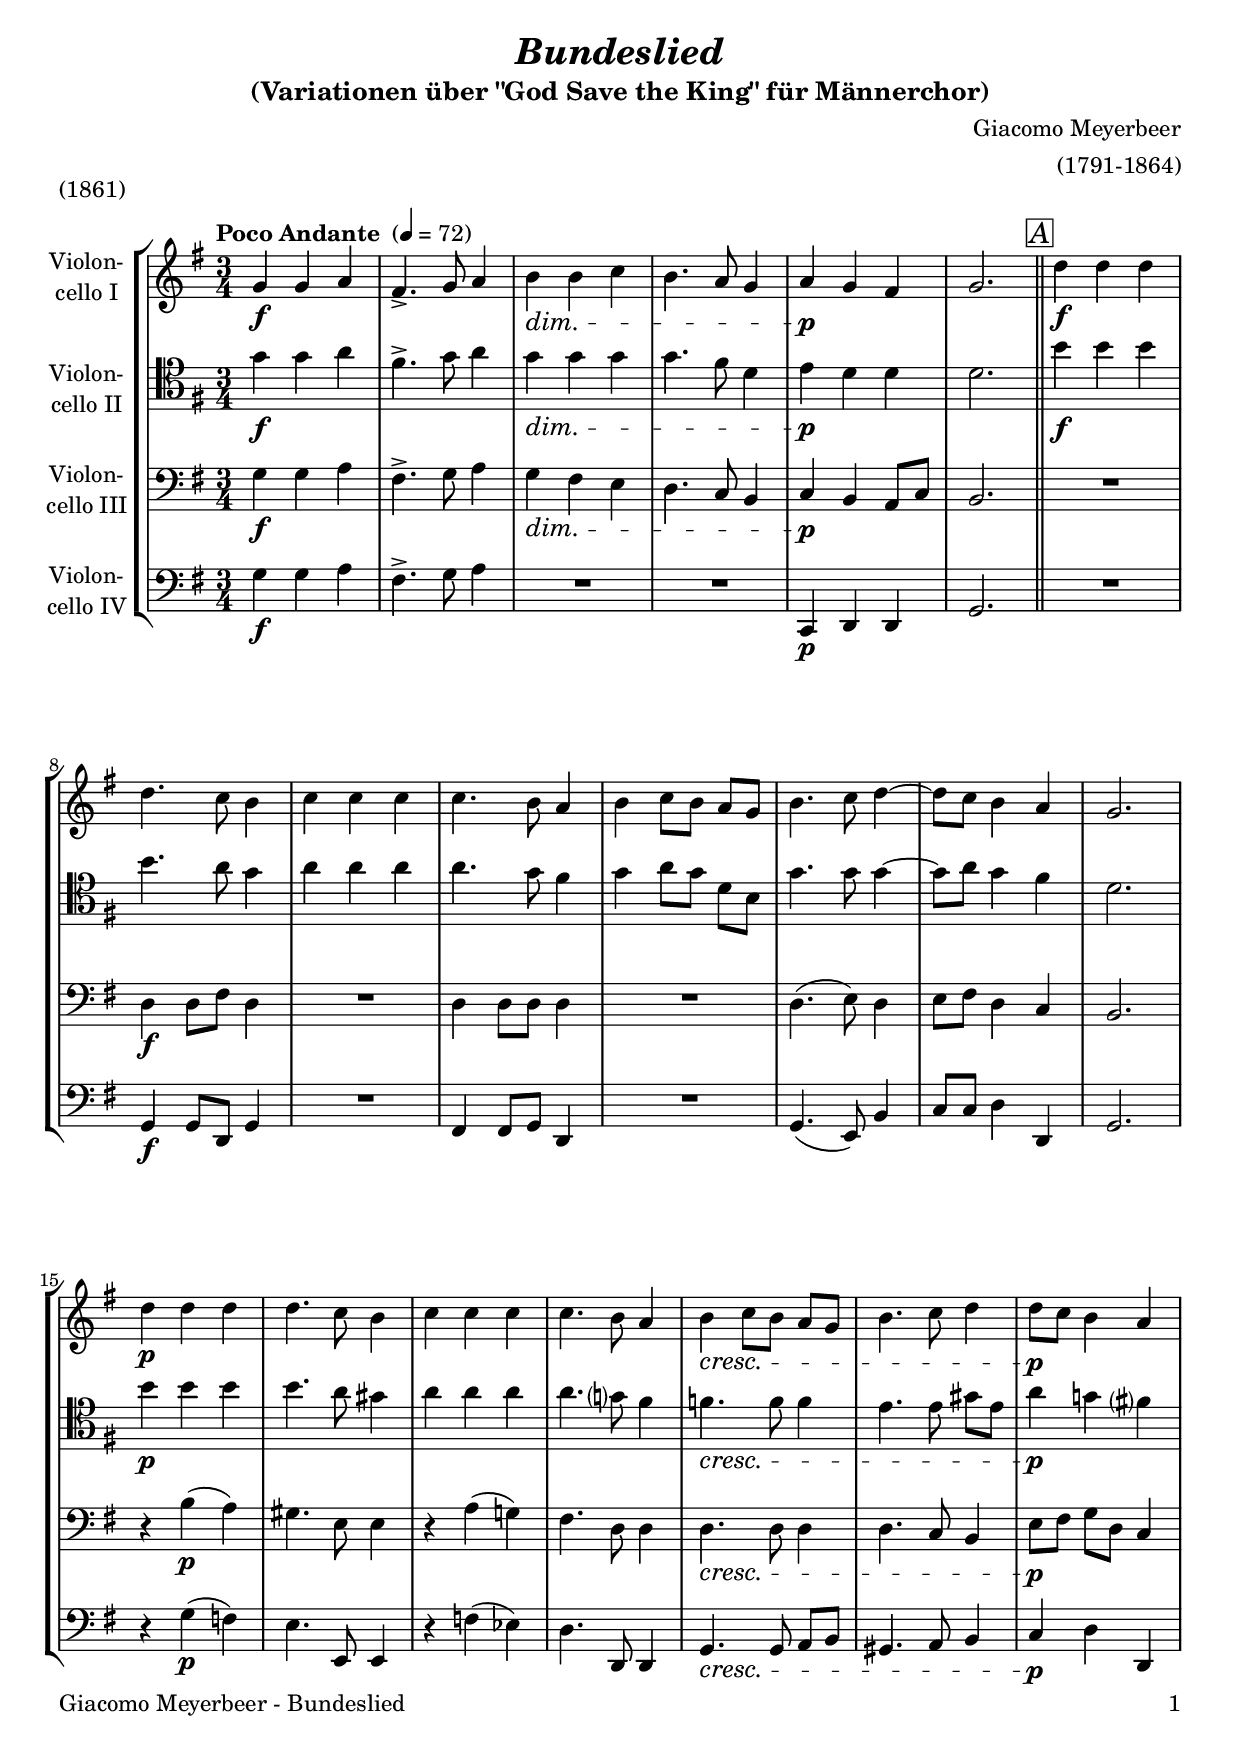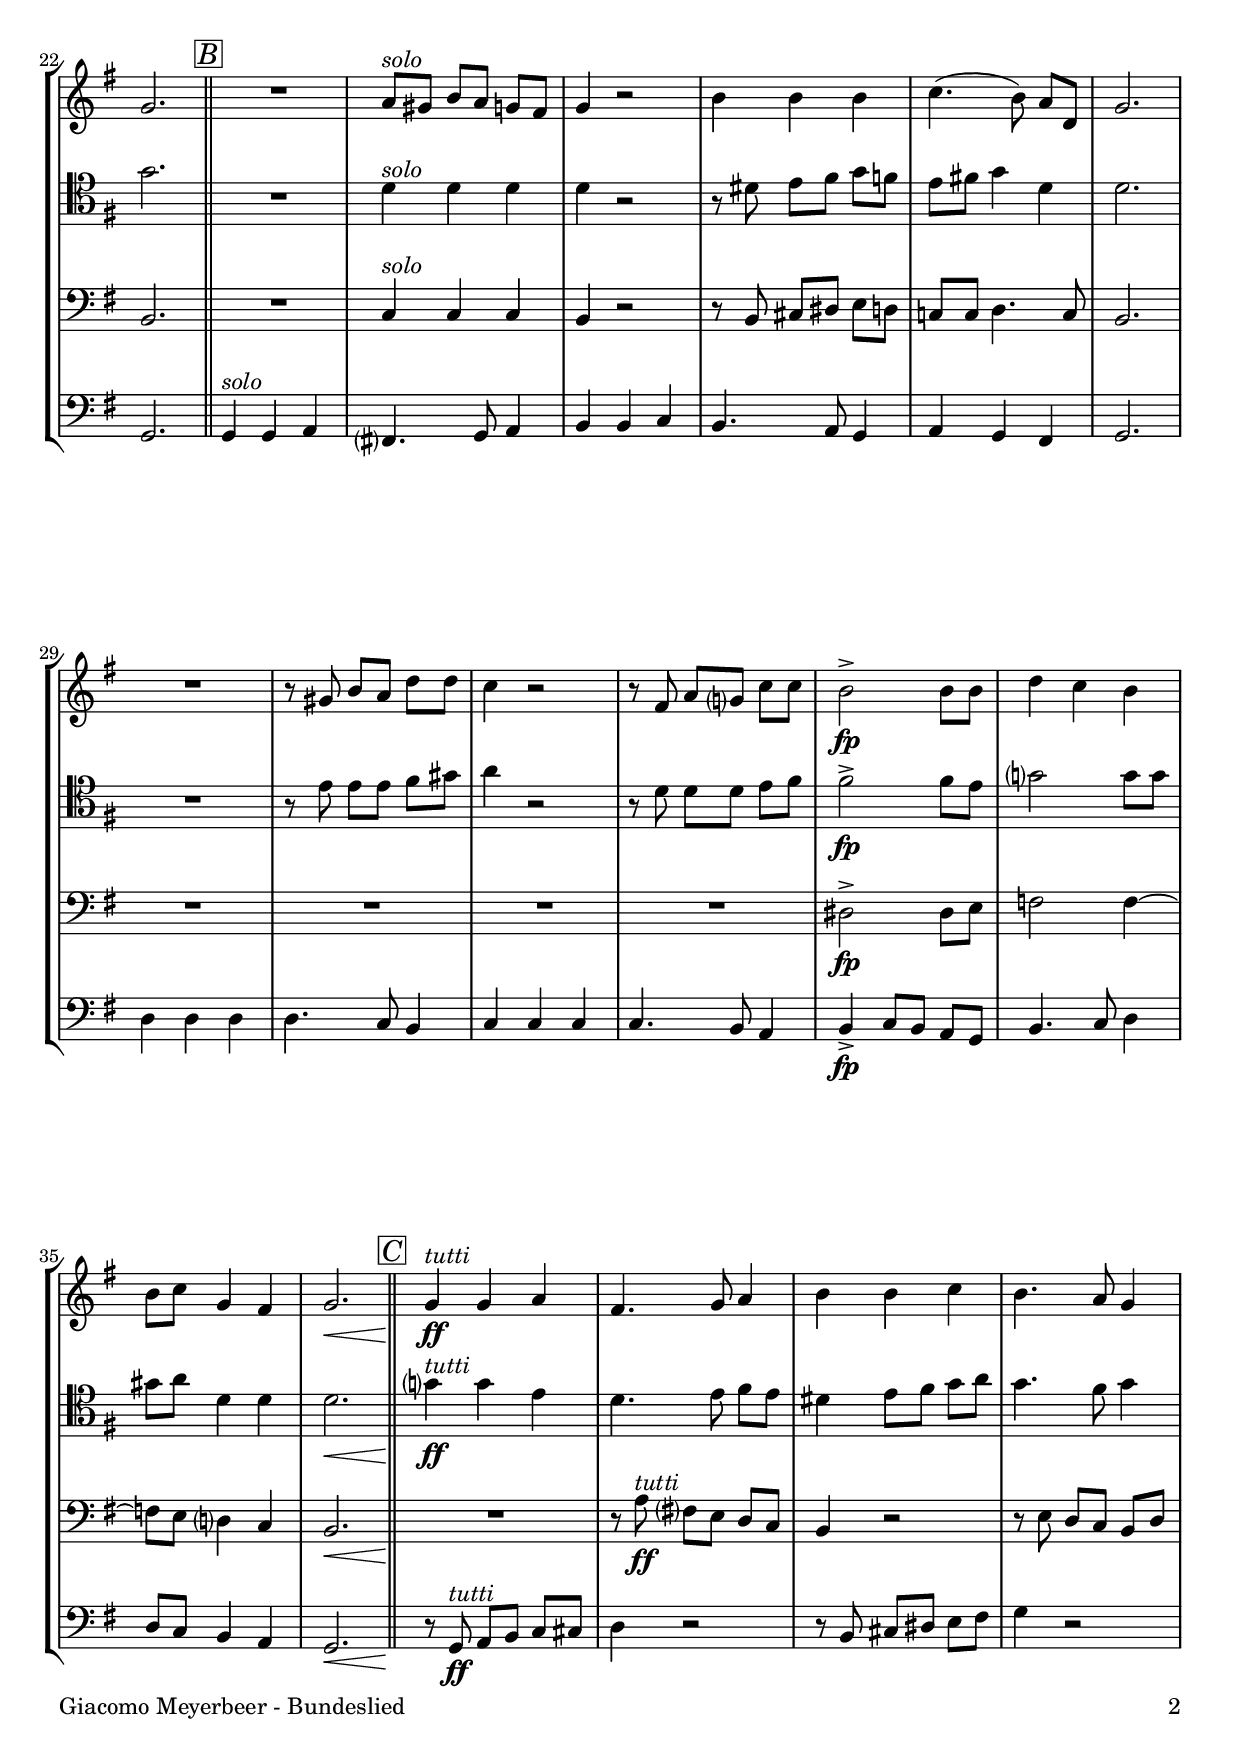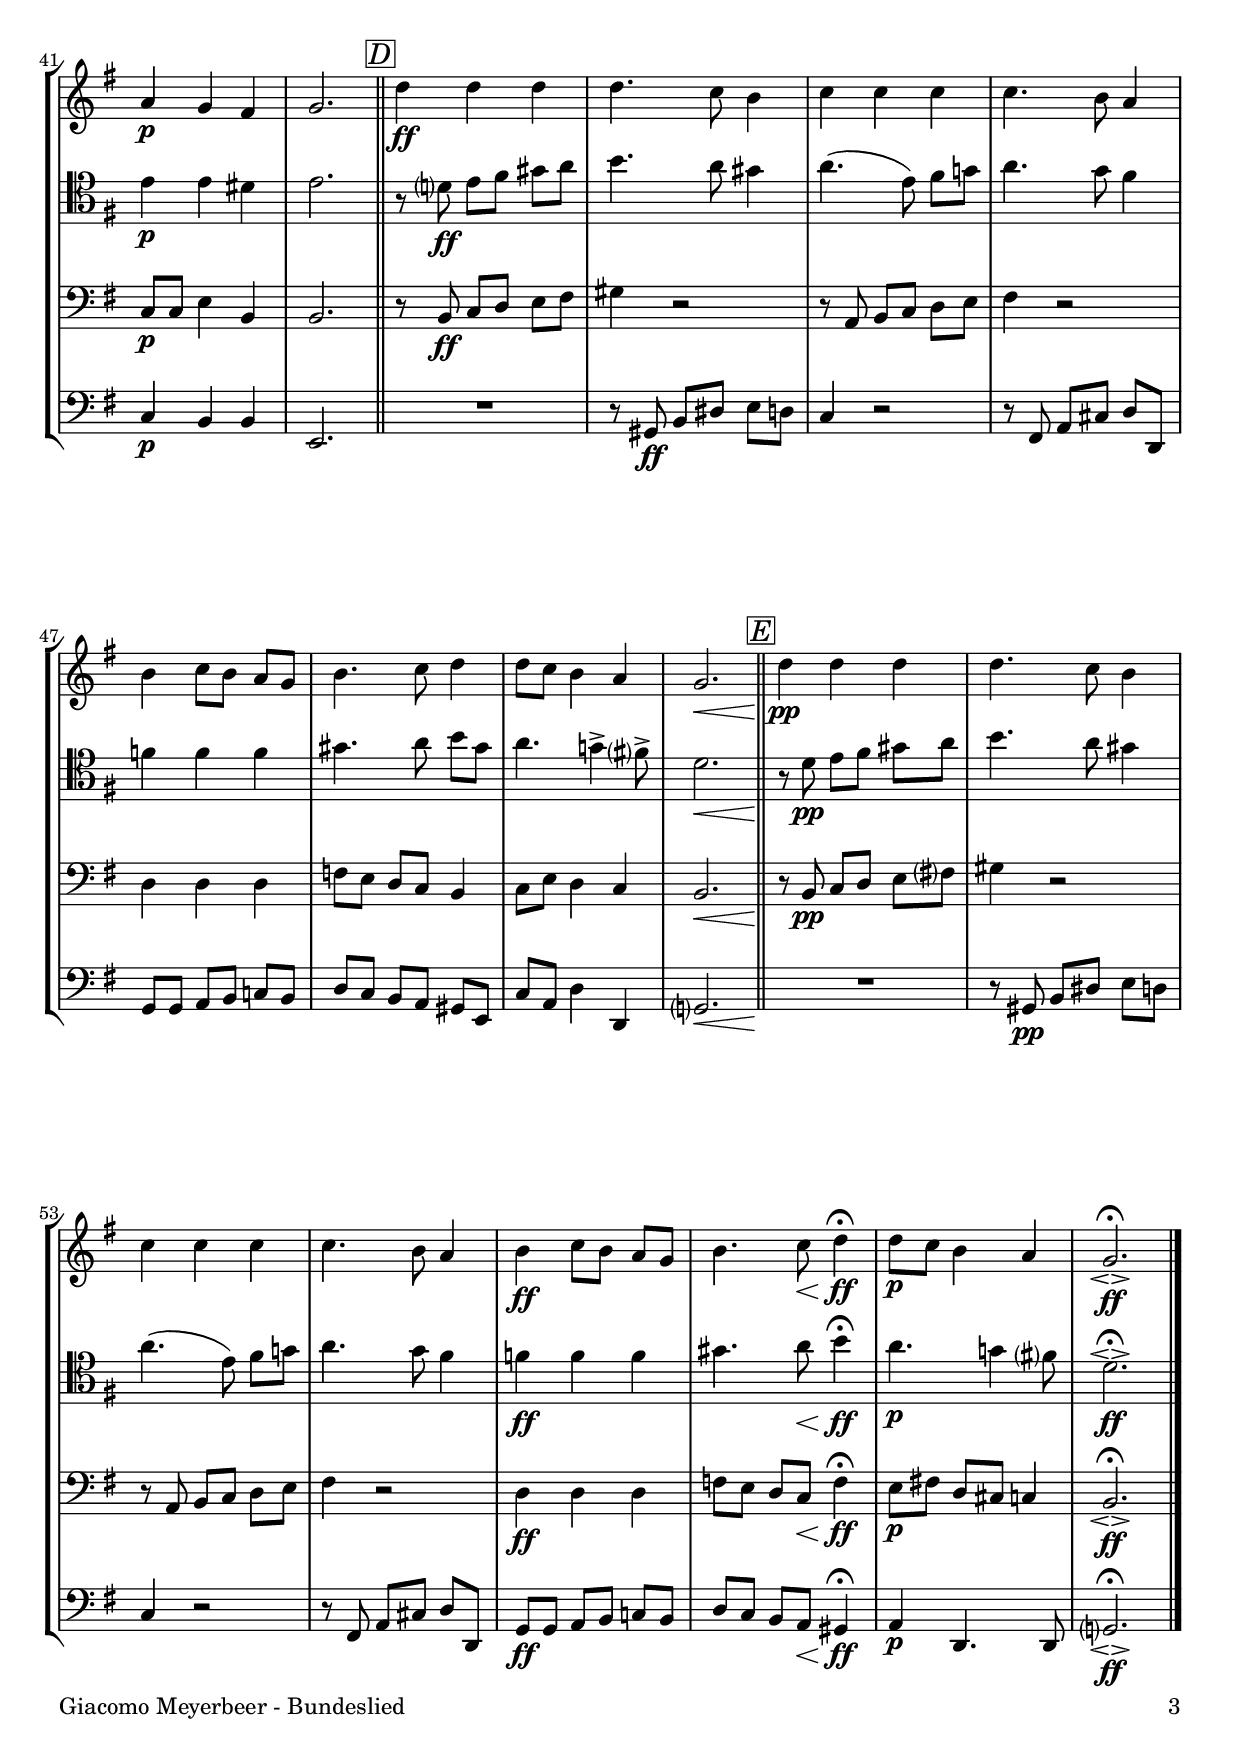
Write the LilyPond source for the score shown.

\version "2.18.2"
\include "deutsch.ly"
  
#(set-global-staff-size 20)

\header {
  title     = \markup \bold \italic "Bundeslied"
  subtitle  = "(Variationen über \"God Save the King\" für Männerchor)"
  composer  = "Giacomo Meyerbeer"
  arranger  = "(1791-1864)"
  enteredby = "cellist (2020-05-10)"
  piece     = "(1861)"
}

voiceconsts = {
  \key c \major
  \time 3/4
  \clef "bass"
%  \numericTimeSignature
  \compressFullBarRests
  % Set default beaming for all staves
 \set Timing.beamExceptions = #'()
 \set Timing.baseMoment     = #(ly:make-moment 1 4)
 \set Timing.beatStructure  = #'(1 1 1)
  \tempo "Poco Andante " 4=72
}

micl = "clarinet"
mifl = "flute"
miob = "oboe"
mifh = "french horn"
misx = "tenor sax"
mist = "string ensemble 1"
miba = "cello"

boxa = { \bar "||" \mark \markup \box \italic "A" }
boxb = { \bar "||" \mark \markup \box \italic "B" }
boxc = { \bar "||" \mark \markup \box \italic "C" }
boxd = { \bar "||" \mark \markup \box \italic "D" }
boxe = { \bar "||" \mark \markup \box \italic "E" }

solo = \markup \italic "solo"
tutt = \markup \italic "tutti"

va = \relative c'' {
  \voiceconsts
  \clef "treble"

  c4\f c d
  h4.-> c8 d4
  e\dim e f
  e4. d8 c4
  d\p c h
  c2. \boxa
  g'4\f g g

  g4. f8 e4
  f f f
  f4. e8 d4
  e f8 e d c
  e4. f8 g4~
  g8 f e4 d
  c2.
  g'4\p g g

  g4. f8 e4
  f f f
  f4. e8 d4
  e\cresc f8 e d c
  e4. f8 g4
  g8\p f e4 d
  c2. \boxb

  R2.
  d8^\solo cis e d c h
  c4 r2
  e4 e e
  f4.( e8) d g,

  c2.
  R
  r8 cis e d g g
  f4 r2
  r8 h, d c? f f
  e2->\fp e8 e

  g4 f e
  e8 f c4 h
  c2.\< \boxc
  c4\!\ff^\tutt
  c d
  h4. c8 d4

  e e f
  e4. d8 c4
  d\p c h
  c2. \boxd
  g'4\ff g g

  g4. f8 e4
  f f f
  f4. e8 d4
  e f8 e d c

  e4. f8 g4
  g8 f e4 d
  c2.\< \boxe
  g'4\!\pp g g
  g4. f8 e4

  f f f
  f4. e8 d4
  e\ff f8 e d c
  e4. f8\< g4\fermata\!\ff
  g8\p f e4 d
  c2.\espressivo\fermata\ff \bar "|."
}

vb = \relative c'' {
  \voiceconsts
  \clef "tenor"
  
  c4\f c d
  h4.-> c8 d4
  c\dim c c
  c4. h8 g4
  a\p g g
  g2. \boxa
  e'4\f e e

  e4. d8 c4
  d d d
  d4. c8 h4
  c d8 c g e
  c'4. c8 c4~
  c8 d c4 h
  g2.
  e'4\p e e

  e4. d8 cis4
  d d d
  d4. c?8 h4
  b4.\cresc b8 b4
  a4. a8 cis a
  d4\p c! h?
  c2. \boxb

  R2.
  g4^\solo g g
  g r2
  r8 gis a h c b
  a h! c4 g

  g2.
  R
  r8 a a a h cis
  d4 r2
  r8 g, g g a h
  h2->\fp h8 a

  c?2 c8 c
  cis d g,4 g
  g2.\< \boxc
  c?4\!\ff^\tutt c a
  g4. a8 h a

  gis4 a8 h c d
  c4. h8 c4
  a\p a gis
  a2. \boxd
  r8 g?\ff a h cis d

  e4. d8 cis4
  d4.( a8) h c!
  d4. c8 h4
  b b b

  cis4. d8 e cis
  d4. c!4-> h?8->
  g2.\< \boxe
  r8\! g\pp a h cis d
  e4. d8 cis4

  d4.( a8) h c!
  d4. c8 h4
  b\ff b b
  cis4. d8\< e4\fermata\!\ff
  d4.\p c!4 h?8
  g2.\espressivo\fermata\ff \bar "|."
}

vc = \relative c' {
  \voiceconsts

  c4\f c d
  h4.-> c8 d4
  c\dim h a
  g4. f8 e4
  f\p e d8 f
  e2. \boxa
  R2.

  g4\f g8 h g4
  R2.
  g4 g8 g g4
  R2.
  g4.( a8) g4
  a8 h g4 f
  e2.
  r4 e'(\p d)

  cis4. a8 a4
  r d( c!)
  h4. g8 g4
  g4.\cresc g8 g4
  g4. f8 e4
  a8\p h c g f4
  e2. \boxb

  R2.
  f4^\solo f f
  e r2
  r8 e fis gis a g
  f! f g4. f8

  e2.
  R2.*4
  gis2->\fp gis8 a

  b2 b4~
  b8 a g?4 f
  e2.\< \boxc
  R\!
  r8 d'\ff^\tutt h? a g f

  e4 r2
  r8 a g f e g
  f\p f a4 e
  e2. \boxd
  r8 e\ff f g a h

  cis4 r2
  r8 d, e f g a
  h4 r2
  g4 g g

  b8 a g f e4
  f8 a g4 f
  e2.\< \boxe
  r8\! e\pp f g a h?
  cis4 r2

  r8 d, e f g a
  h4 r2
  g4\ff g g
  b8 a g f\< b4\fermata\!\ff
  a8\p h! g fis f4
  e2.\espressivo\fermata\ff \bar "|."
}

vd = \relative c' {
  \voiceconsts

  c4\f c d
  h4.-> c8 d4
  R2.*2
  f,,4\p g g
  c2. \boxa
  R2.

  c4\f c8 g c4
  R2.
  h4 h8 c g4
  R2.
  c4.( a8) e'4
  f8 f g4 g,
  c2.
  r4 c'(\p b)

  a4. a,8 a4
  r b'( as)
  g4. g,8 g4
  c4.\cresc c8 d e
  cis4. d8 e4
  f\p g g,
  c2. \boxb

  c4^\solo c d
  h?4. c8 d4
  e e f
  e4. d8 c4
  d c h

  c2.
  g'4 g g
  g4. f8 e4
  f f f
  f4. e8 d4
  e->\fp f8 e d c

  e4. f8 g4
  g8 f e4 d
  c2.\< \boxc
  r8\! c\ff^\tutt d e f fis
  g4 r2

  r8 e fis gis a h
  c4 r2
  f,4\p e e
  a,2. \boxd
  R

  r8 cis\ff e gis a g
  f4 r2
  r8 h, d fis g g,
  c c d e f! e

  g f e d cis a
  f' d g4 g,
  c?2.\< \boxe
  R\!
  r8 cis\pp e gis a g

  f4 r2
  r8 h, d fis g g,
  c\ff c d e f! e
  g f e d\< cis4\fermata\!\ff
  d\p g,4. g8
  c?2.\espressivo\fermata\ff \bar "|."
}


music = \new StaffGroup <<
      \new Staff {
	\set Staff.midiInstrument = \miba
	\set Staff.instrumentName = \markup \center-column { "Violon-" "cello I" }
	\transpose c g, { \va }
      }

      \new Staff {
	\set Staff.midiInstrument = \miba
	\set Staff.instrumentName = \markup \center-column { "Violon-" "cello II" }
	\transpose c g, { \vb }
      }

      \new Staff {
	\set Staff.midiInstrument = \miba
	\set Staff.instrumentName = \markup \center-column { "Violon-" "cello III" }
	\transpose c g, { \vc }
      }

      \new Staff {
	\set Staff.midiInstrument = \miba
	\set Staff.instrumentName = \markup \center-column { "Violon-" "cello IV" }
	\transpose c g, { \vd }
      }
>>

\book {
   \paper {
    print-page-number = ##t
    print-first-page-number = ##t
    ragged-last-bottom = ##f
    oddHeaderMarkup = \markup \null
    evenHeaderMarkup = \markup \null
    oddFooterMarkup = \markup {
      \fill-line {
        \on-the-fly #print-page-number-check-first
        "Giacomo Meyerbeer - Bundeslied" \fromproperty #'page:page-number-string
      }
    }
    evenFooterMarkup = \oddFooterMarkup
  } \score {
    \music
    \layout {}
  }

  \score {
    \unfoldRepeats \music

    \midi {
      \context {
        \Score
      }
    }
  }
}